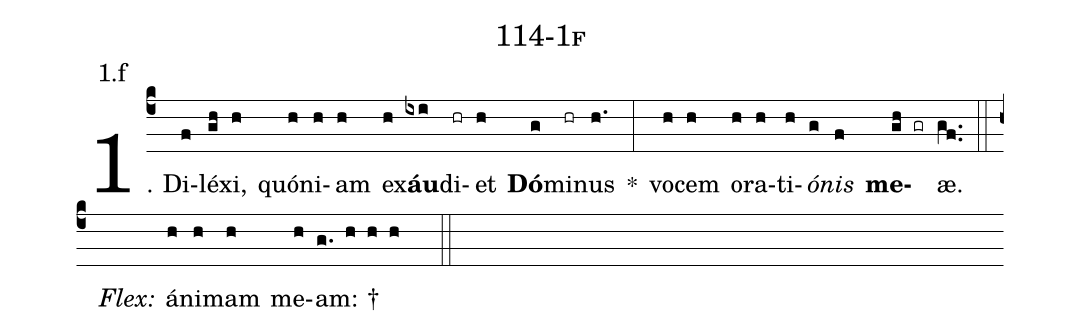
name: 114-1f;
annotation: 1.f;
%%
(c4)1. Di(f)lé(gh)xi,(h) quón(h)i(h)am(h) ex(h)<b>áu</b>(ixi)di(hr)et(h) <b>Dó</b>(g)mi(hr)nus(h.) *(:) vo(h)cem(h) o(h)ra(h)ti(h)<i>ó</i>(g)<i>nis</i>(f) <b>me</b>(gh gr)æ.(gf..) (::)
<i>Flex:</i>()  á(h)ni(h)mam(h) me(h)am: †(g. h h h  ::)
